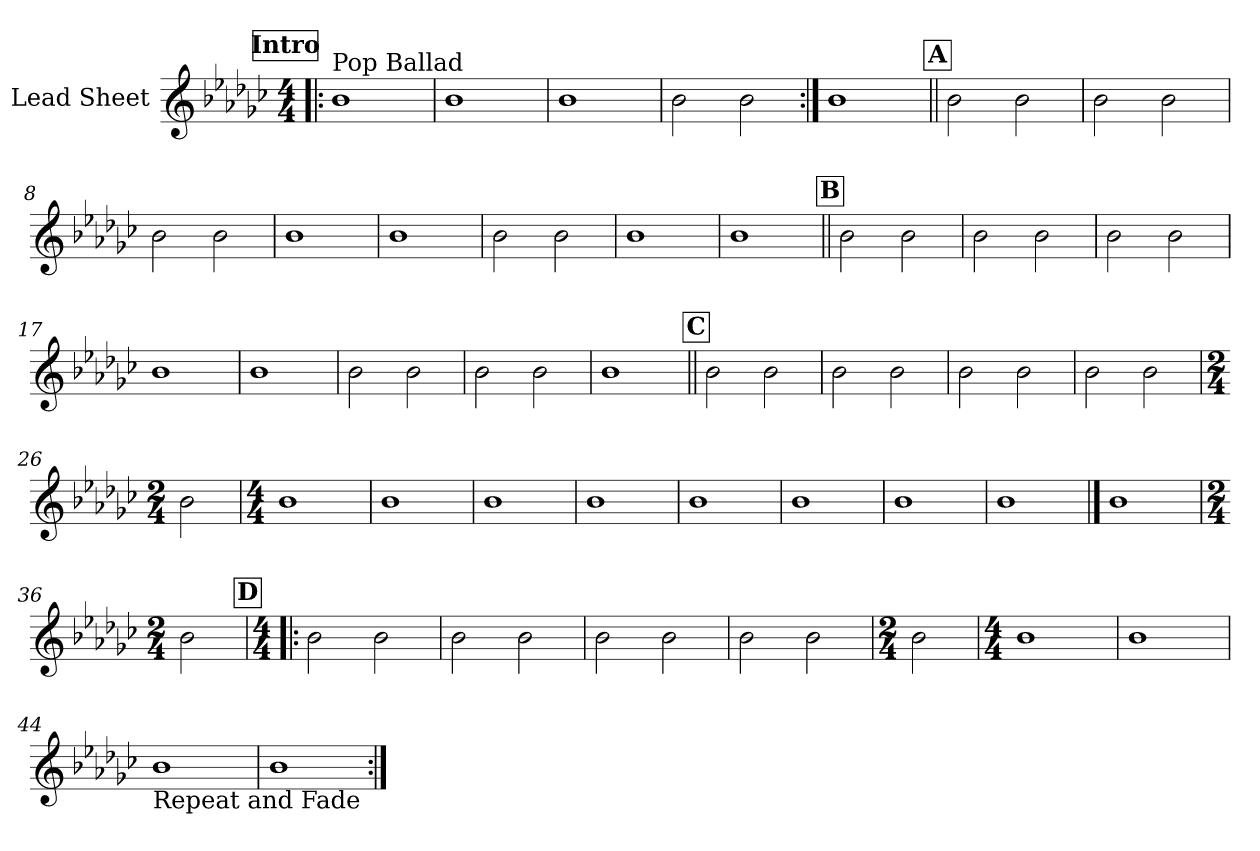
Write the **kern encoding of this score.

**kern
*part1
*staff1
*I"Lead Sheet
*clefG2
*k[b-e-a-d-g-c-]
*e-:
*M4/4
*MM85
!!LO:REH:place=s1:a:fs=14:t=Intro
=1!|:
!LO:TX:a:t=Pop Ballad
1b-
=2
1b-
=3
1b-
=4
2b-\
2b-\
=5:|!
1b-
!!LO:LB:g=z
!!LO:REH:place=s1:a:fs=14:t=A
=6||
2b-\
2b-\
=7
2b-\
2b-\
=8
2b-\
2b-\
=9
1b-
!!LO:LB:g=z
=10
1b-
=11
2b-\
2b-\
=12
1b-
=13
1b-
!!LO:LB:g=z
!!LO:REH:place=s1:a:fs=14:t=B
=14||
2b-\
2b-\
=15
2b-\
2b-\
=16
2b-\
2b-\
=17
1b-
!!LO:LB:g=z
=18
1b-
=19
2b-\
2b-\
=20
2b-\
2b-\
=21
1b-
!!LO:LB:g=z
!!LO:REH:place=s1:a:fs=14:t=C
=22||
2b-\
2b-\
=23
2b-\
2b-\
=24
2b-\
2b-\
=25
2b-\
2b-\
!!LO:LB:g=z
=26
*M2/4
2b-\
=27
*M4/4
1b-
=28
1b-
=29
1b-
!!LO:LB:g=z
=30
1b-
=31
1b-
=32
1b-
=33
1b-
=34
1b-
!!LO:LB:g=z
==35
1b-
=36
*M2/4
2b-\
!!LO:REH:place=s1:a:fs=14:t=D
=37!|:
*M4/4
2b-\
2b-\
=38
2b-\
2b-\
!!LO:LB:g=z
=39
2b-\
2b-\
=40
2b-\
2b-\
=41
*M2/4
2b-\
=42
*M4/4
1b-
!!LO:PB:g=z
=43
1b-
=44
!LO:TX:b:t=Repeat and Fade
1b-
=45
1b-
=:|!
*-
